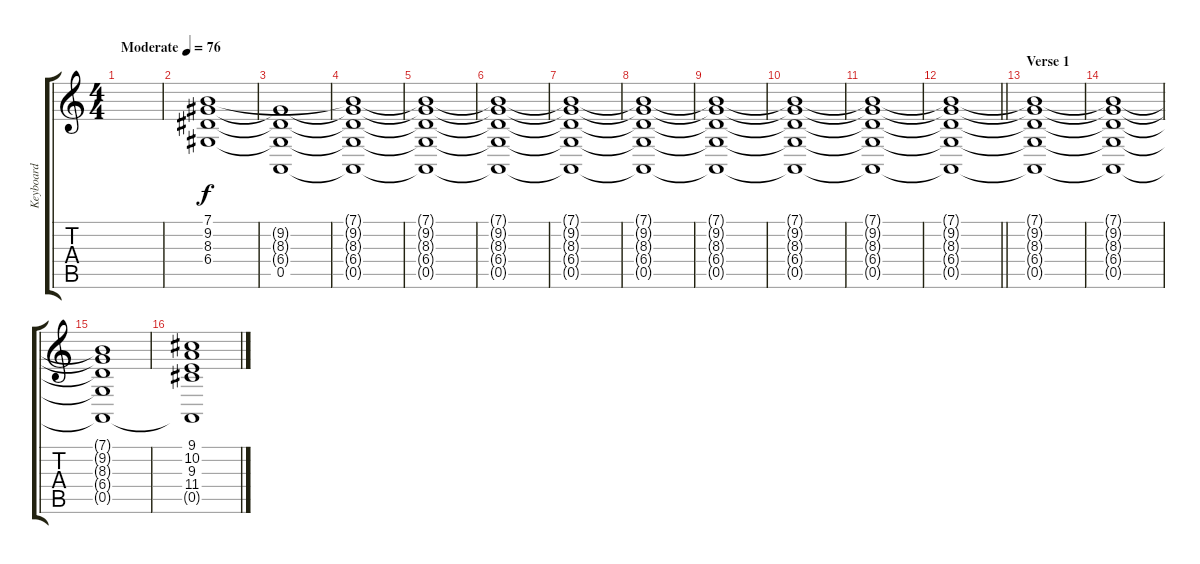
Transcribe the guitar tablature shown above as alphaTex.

\track ("Keyboard" "Keyboard") {instrument choiraahs}
\staff {score tabs}
\tuning (E4 B3 G3 D3 A2 E2) {hide}
\ts (4 4)
\tempo (76 "Moderate")
\clef g2
\ks c
|
(7.1 9.2 8.3 6.4).1{volume 1} |
(9.2{t} 8.3{t} 6.4{t} 0.5).1 |
(7.1{t} 9.2{t} 8.3{t} 6.4{t} 0.5{t}).1 |
(7.1{t} 9.2{t} 8.3{t} 6.4{t} 0.5{t}).1 |
(7.1{t} 9.2{t} 8.3{t} 6.4{t} 0.5{t}).1{volume 2} |
(7.1{t} 9.2{t} 8.3{t} 6.4{t} 0.5{t}).1 |
(7.1{t} 9.2{t} 8.3{t} 6.4{t} 0.5{t}).1 |
(7.1{t} 9.2{t} 8.3{t} 6.4{t} 0.5{t}).1 |
(7.1{t} 9.2{t} 8.3{t} 6.4{t} 0.5{t}).1{volume 3} |
(7.1{t} 9.2{t} 8.3{t} 6.4{t} 0.5{t}).1 |
\barLineRight lightlight
(7.1{t} 9.2{t} 8.3{t} 6.4{t} 0.5{t}).1 |
\section ("" "Verse 1")
(7.1{t} 9.2{t} 8.3{t} 6.4{t} 0.5{t}).1 |
(7.1{t} 9.2{t} 8.3{t} 6.4{t} 0.5{t}).1 |
(7.1{t} 9.2{t} 8.3{t} 6.4{t} 0.5{t}).1 |
(9.1 10.2 9.3 11.4 0.5{t}).1
